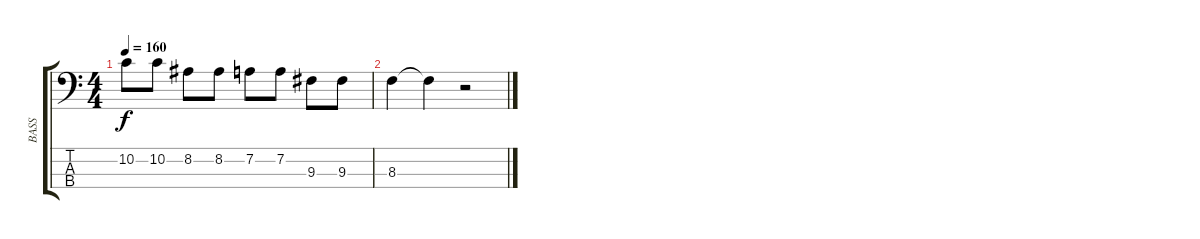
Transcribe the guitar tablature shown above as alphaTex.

\track ("BASS" "BASS") {instrument electricbassfinger}
\staff {score tabs}
\tuning (G2 D2 A1 E1) {hide}
\ts (4 4)
\tempo 160
\clef f4
\ks c
10.2.8{dy f} 10.2.8 8.2.8 8.2.8 7.2.8 7.2.8 9.3.8 9.3.8 |
8.3.4 8.3{t}.4 r.2
